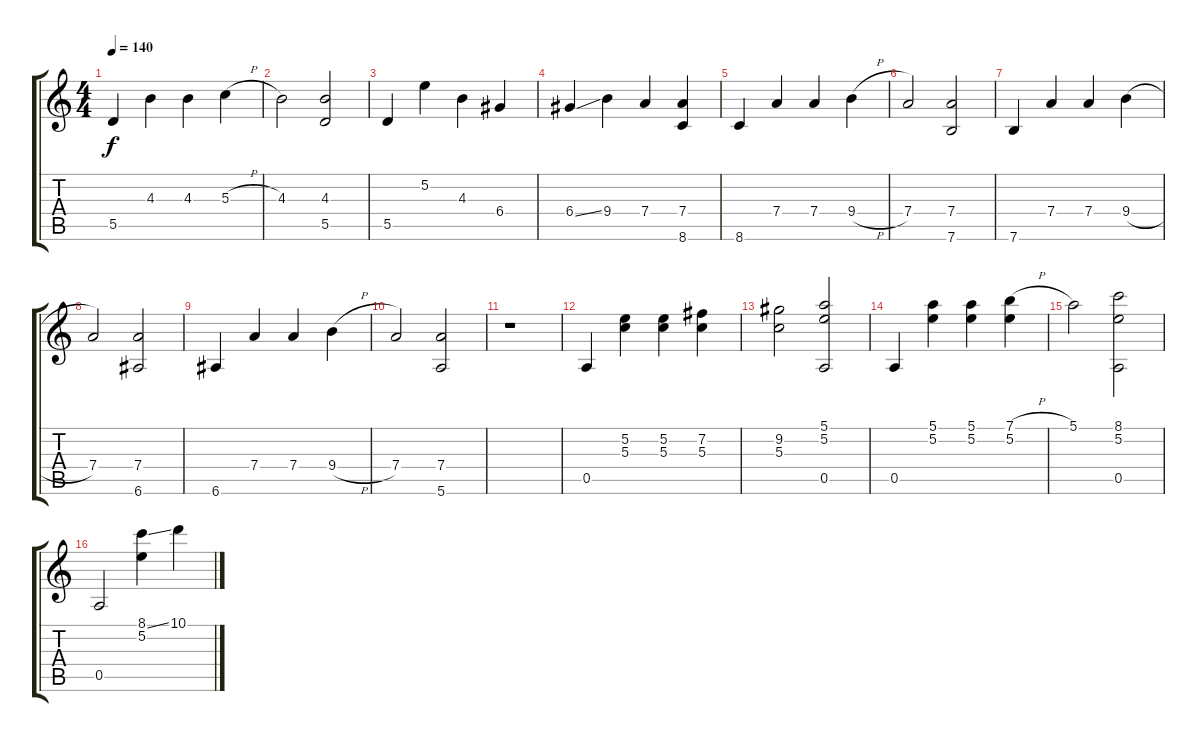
\track "" {instrument acousticguitarnylon}
\staff {score tabs}
\tuning (E4 B3 G3 D3 A2 E2) {hide}
\ts (4 4)
\tempo 140
\clef g2
\ks c
5.5.4{dy f} 4.3.4 4.3.4 5.3{h}.4 |
4.3.2 (4.3 5.5).2 |
5.5.4 5.2.4 4.3.4 6.4.4 |
6.4{ss}.4 9.4.4 7.4.4 (7.4 8.6).4 |
8.6.4 7.4.4 7.4.4 9.4{h}.4 |
7.4.2 (7.4 7.6).2 |
7.6.4 7.4.4 7.4.4 9.4{h}.4 |
7.4.2 (7.4 6.6).2 |
6.6.4 7.4.4 7.4.4 9.4{h}.4 |
7.4.2 (7.4 5.6).2 |
r.1 |
0.5.4 (5.2 5.3).4 (5.2 5.3).4 (7.2 5.3).4 |
(9.2 5.3).2 (5.1 5.2 0.5).2 |
0.5.4 (5.1 5.2).4 (5.1 5.2).4 (7.1{h} 5.2).4 |
5.1.2 (8.1 5.2 0.5).2 |
0.5.2 (8.1{ss} 5.2).4 10.1.4
